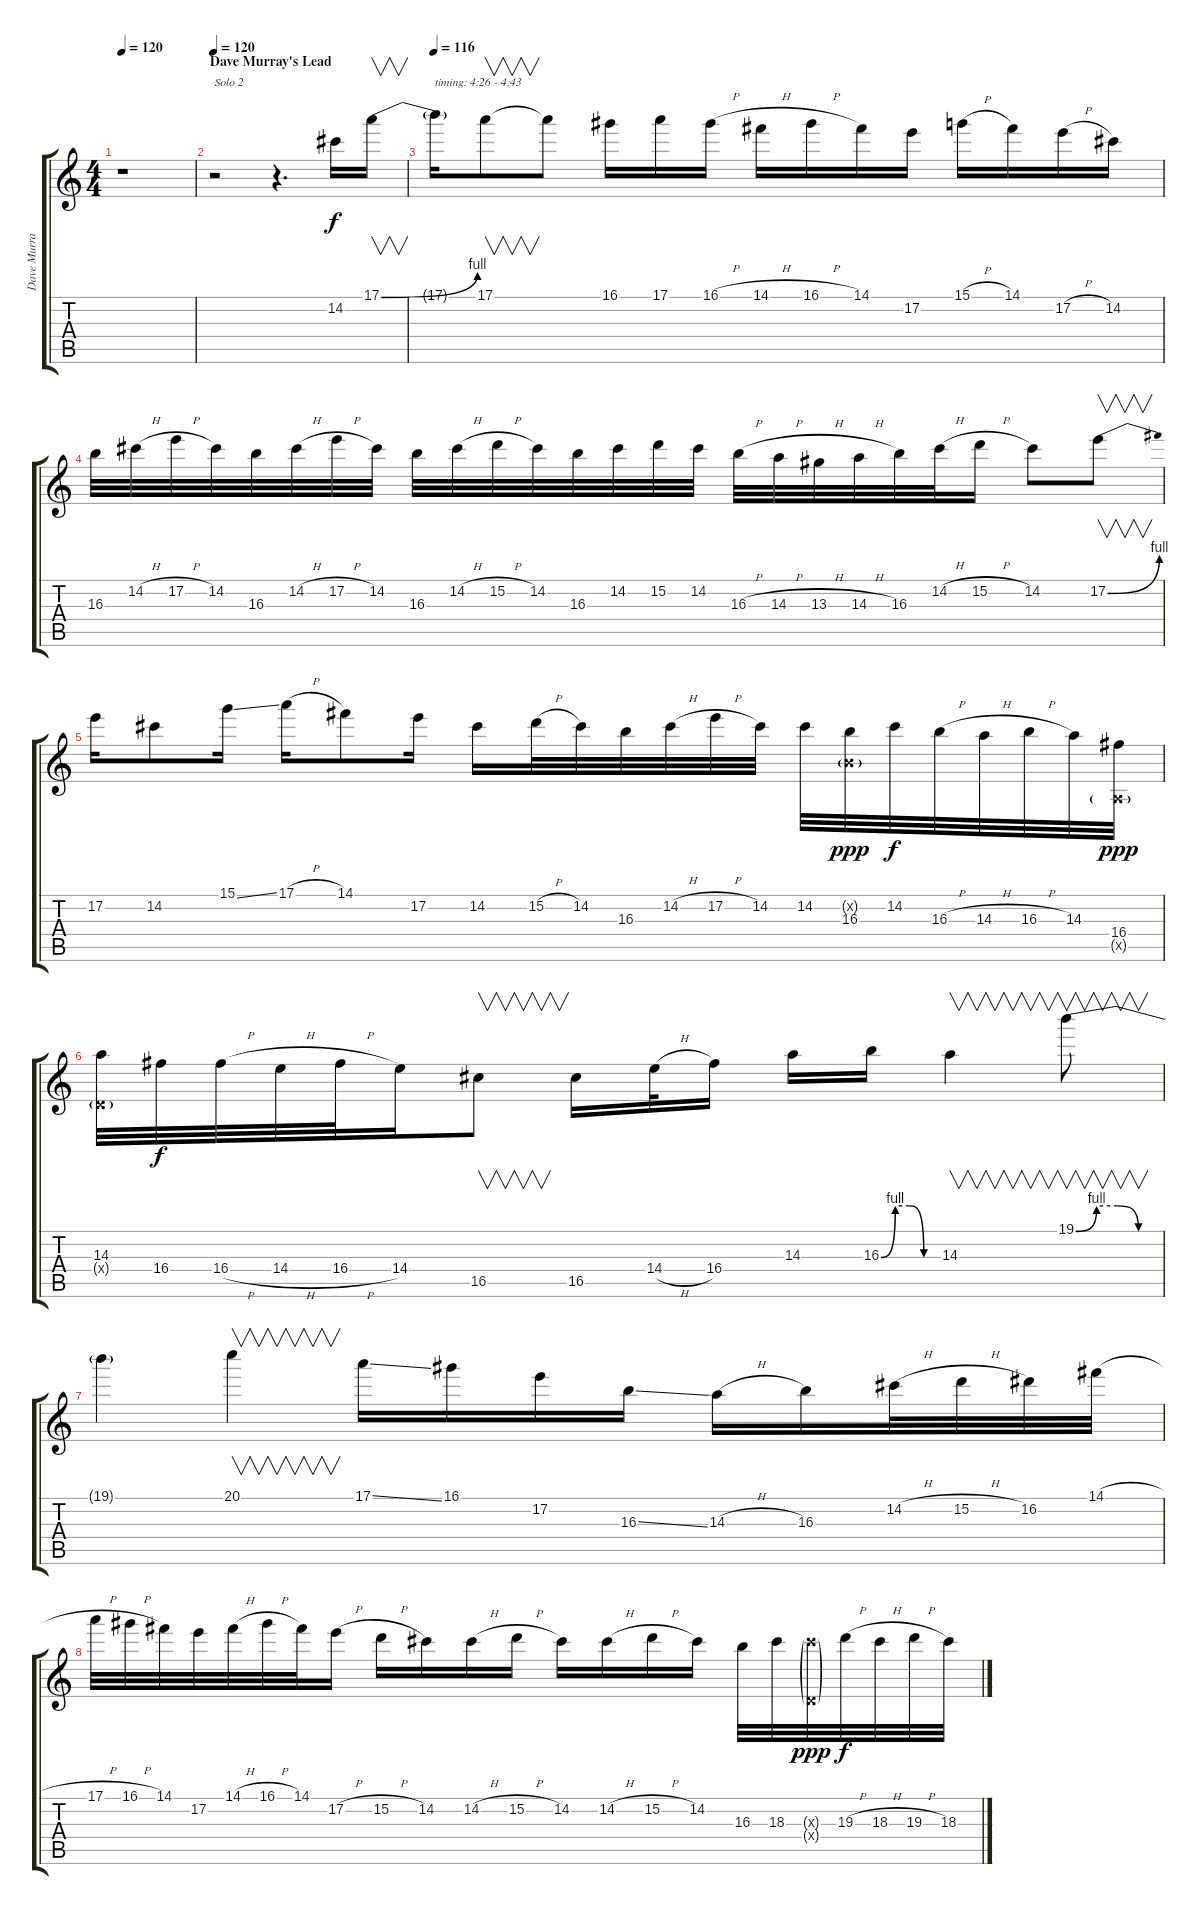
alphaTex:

\track ("Dave Murray Distortion" "Dave Murra") {instrument distortionguitar}
\staff {score tabs}
\tuning (E4 B3 G3 D3 A2 E2) {hide}
\ts (4 4)
\tempo 120
\clef g2
\ks c
r.1{dy f} |
\section ("" "Dave Murray's Lead")
\tempo 120
r.2{txt "Solo 2"} r.4{d volume 16} 14.2.16{volume 16} 17.1{be (bend 0 0 60 4)}.16{v} |
\tempo 116
17.1{t}.16{txt "timing: 4:26 - 4:43"} 17.1.8{v} 17.1{t}.8 16.1.16 17.1.16 16.1{h}.16 14.1{h}.16 16.1{h}.16 14.1.16 17.2.16 15.1{h}.16 14.1.16 17.2{h}.16 14.2.16 |
16.3.32 14.2{h}.32 17.2{h}.32 14.2.32 16.3.32 14.2{h}.32 17.2{h}.32 14.2.32 16.3.32 14.2{h}.32 15.2{h}.32 14.2.32 16.3.32 14.2.32 15.2.32 14.2.32 16.3{h}.32 14.3{h}.32 13.3{h}.32 14.3{h}.32 16.3.32 14.2{h}.32 15.2{h}.16 14.2.8 17.2{be (bend 0 0 60 4)}.8{v} |
17.2.16 14.2.8 15.1{ss}.16 17.1{h}.16 14.1.8 17.2.16 14.2.16 15.2{h}.32 14.2.32 16.3.32 14.2{h}.32 17.2{h}.32 14.2.32 14.2.32 (0.2{g x} 16.3).32{dy ppp} 14.2.32{dy f} 16.3{h}.32 14.3{h}.32 16.3{h}.32 14.3.32 (16.4 0.5{g x}).32{dy ppp} |
(14.3 0.4{g x}).32 16.4.32{dy f} 16.4{h}.32 14.4{h}.32 16.4{h}.32 14.4.16 16.5.8{v} 16.5.16 14.4{h}.32 16.4.16 14.3.16 16.3{be (custom 0 0 15 4 30 4 45 0 60 0)}.16 14.3.4{v} 19.1{be (custom 0 0 15 4 30 4 45 0 60 0)}.8{v} |
19.1{t}.4 20.1.4{v} 17.1{ss}.16 16.1.16 17.2.16 16.3{ss}.16 14.3{h}.16 16.3.16 14.2{h}.32 15.2{h}.32 16.2.32 14.1{h}.32 |
17.1{h}.32 16.1{h}.32 14.1.32 17.2.32 14.1{h}.32 16.1{h}.32 14.1.32 17.2{h}.16 15.2{h}.16 14.2.16 14.2{h}.16 15.2{h}.16 14.2.16 14.2{h}.16 15.2{h}.16 14.2.16 16.3.32 18.3.32 (18.3{g x} 0.4{g x}).32{dy ppp} 19.3{h}.32{dy f} 18.3{h}.32 19.3{h}.32 18.3{h}.32
